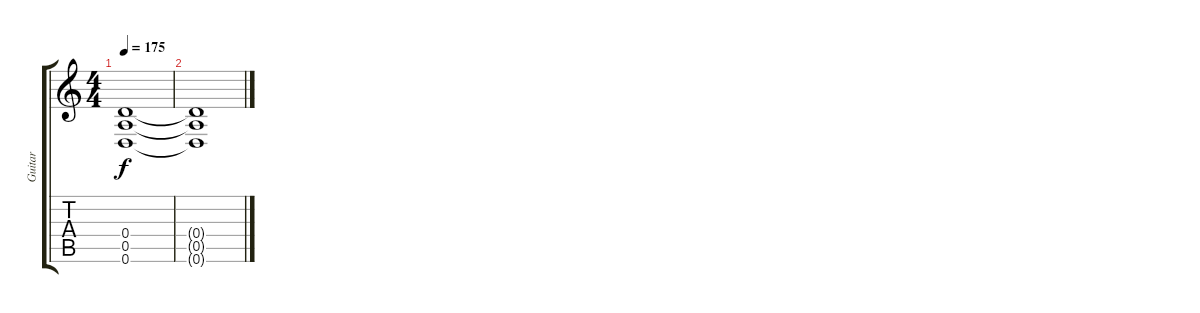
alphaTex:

\track ("Guitar" "Guitar") {instrument distortionguitar}
\staff {score tabs}
\tuning (E4 B3 G3 D3 A2 D2) {hide}
\ts (4 4)
\tempo 175
\clef g2
\ks c
(0.4 0.5 0.6).1{dy f} |
(0.4{t} 0.5{t} 0.6{t}).1
